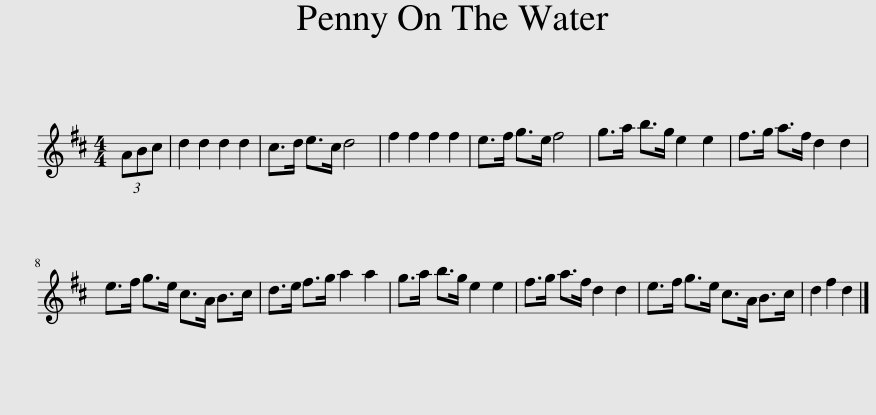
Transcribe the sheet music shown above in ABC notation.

X:1
L:1/8
M:4/4
I:linebreak $
K:D
V:1 treble
V:1
 (3ABc | d2 d2 d2 d2 | c>d e>c d4 | f2 f2 f2 f2 | e>f g>e f4 | %5
 g>a b>g e2 e2 | f>g a>f d2 d2 |$ e>f g>e c>A B>c | d>e f>g a2 a2 | g>a b>g e2 e2 | %10
 f>g a>f d2 d2 | e>f g>e c>A B>c | d2 f2 d2 |] %13
